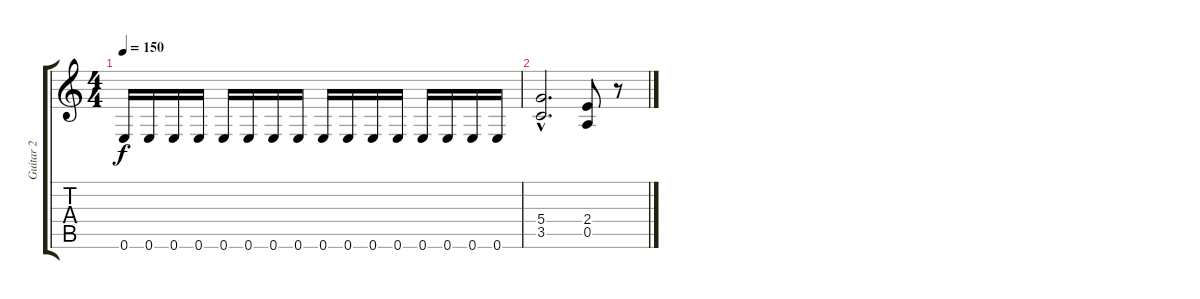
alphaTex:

\track ("Guitar 2" "Guitar 2") {instrument distortionguitar}
\staff {score tabs}
\tuning (E4 B3 G3 D3 A2 E2) {hide}
\ts (4 4)
\tempo 150
\clef g2
\ks c
0.6.16{dy f} 0.6.16 0.6.16 0.6.16 0.6.16 0.6.16 0.6.16 0.6.16 0.6.16 0.6.16 0.6.16 0.6.16 0.6.16 0.6.16 0.6.16 0.6.16 |
(5.4{hac} 3.5{hac}).2{d} (2.4 0.5).8 r.8
